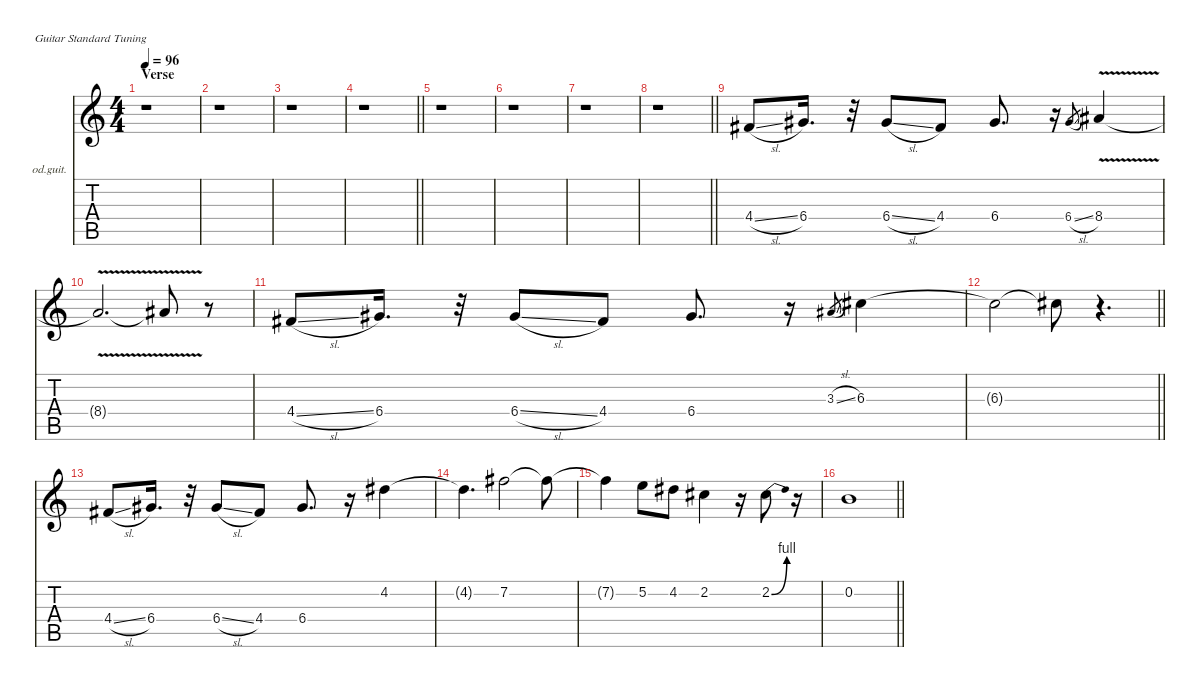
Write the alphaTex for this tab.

\defaultSystemsLayout 4
\hideDynamics
\bracketExtendMode nobrackets
\firstSystemTrackNameOrientation horizontal
\otherSystemsTrackNameOrientation horizontal
\track ("Guitar (rhythm)" "od.guit.") {instrument overdrivenguitar}
\staff {score tabs}
\tuning (E4 B3 G3 D3 A2 E2)
\ts (4 4)
\section ("" "Verse")
\tempo 96
\clef g2
\ks c
r.1{dy f beam Down} |
r.1{beam Down} |
r.1{beam Down} |
\barLineRight lightlight
r.1{beam Down} |
r.1{beam Down} |
r.1{beam Down} |
r.1{beam Down} |
\barLineRight lightlight
r.1{beam Down} |
4.4{sl acc #}.8{beam Up} 6.4{acc #}.16{d beam Up} r.32{beam Up} 6.4{sl acc #}.8{beam Up} 4.4{acc #}.8{beam Up} 6.4{acc #}.8{d beam Up} r.16{beam Up} 6.4{sl acc #}.8{gr dy mf beam Up} 8.4{v acc #}.4{dy f beam Up} |
8.4{v t acc #}.2{d beam Up} 8.4{v t acc #}.8{beam Up} r.8{beam Up} |
4.4{sl acc #}.8{beam Up} 6.4{acc #}.16{d beam Up} r.32{beam Up} 6.4{sl acc #}.8{beam Up} 4.4{acc #}.8{beam Up} 6.4{acc #}.8{d beam Up} r.16{beam Up} 3.3{sl acc #}.8{gr dy mf beam Up} 6.3{acc #}.4{dy f beam Down} |
\barLineRight lightlight
6.3{t acc #}.2{beam Down} 6.3{t acc #}.8{beam Down} r.4{d beam Down} |
4.4{sl acc #}.8{beam Up} 6.4{acc #}.16{d beam Up} r.32{beam Up} 6.4{sl acc #}.8{beam Up} 4.4{acc #}.8{beam Up} 6.4{acc #}.8{d beam Up} r.16{beam Up} 4.2{acc #}.4{beam Down} |
4.2{t acc #}.4{d beam Down} 7.2{acc #}.2{beam Down} 7.2{t acc #}.8{beam Down} |
7.2{t acc #}.4{beam Down} 5.2.8{beam Down} 4.2{acc #}.8{beam Down} 2.2{acc #}.4{beam Down} r.16{beam Down} 2.2{be (bend 0 0 30 4) acc #}.8{beam Down} r.16{beam Down} |
\barLineRight lightlight
0.2.1{beam Down}
